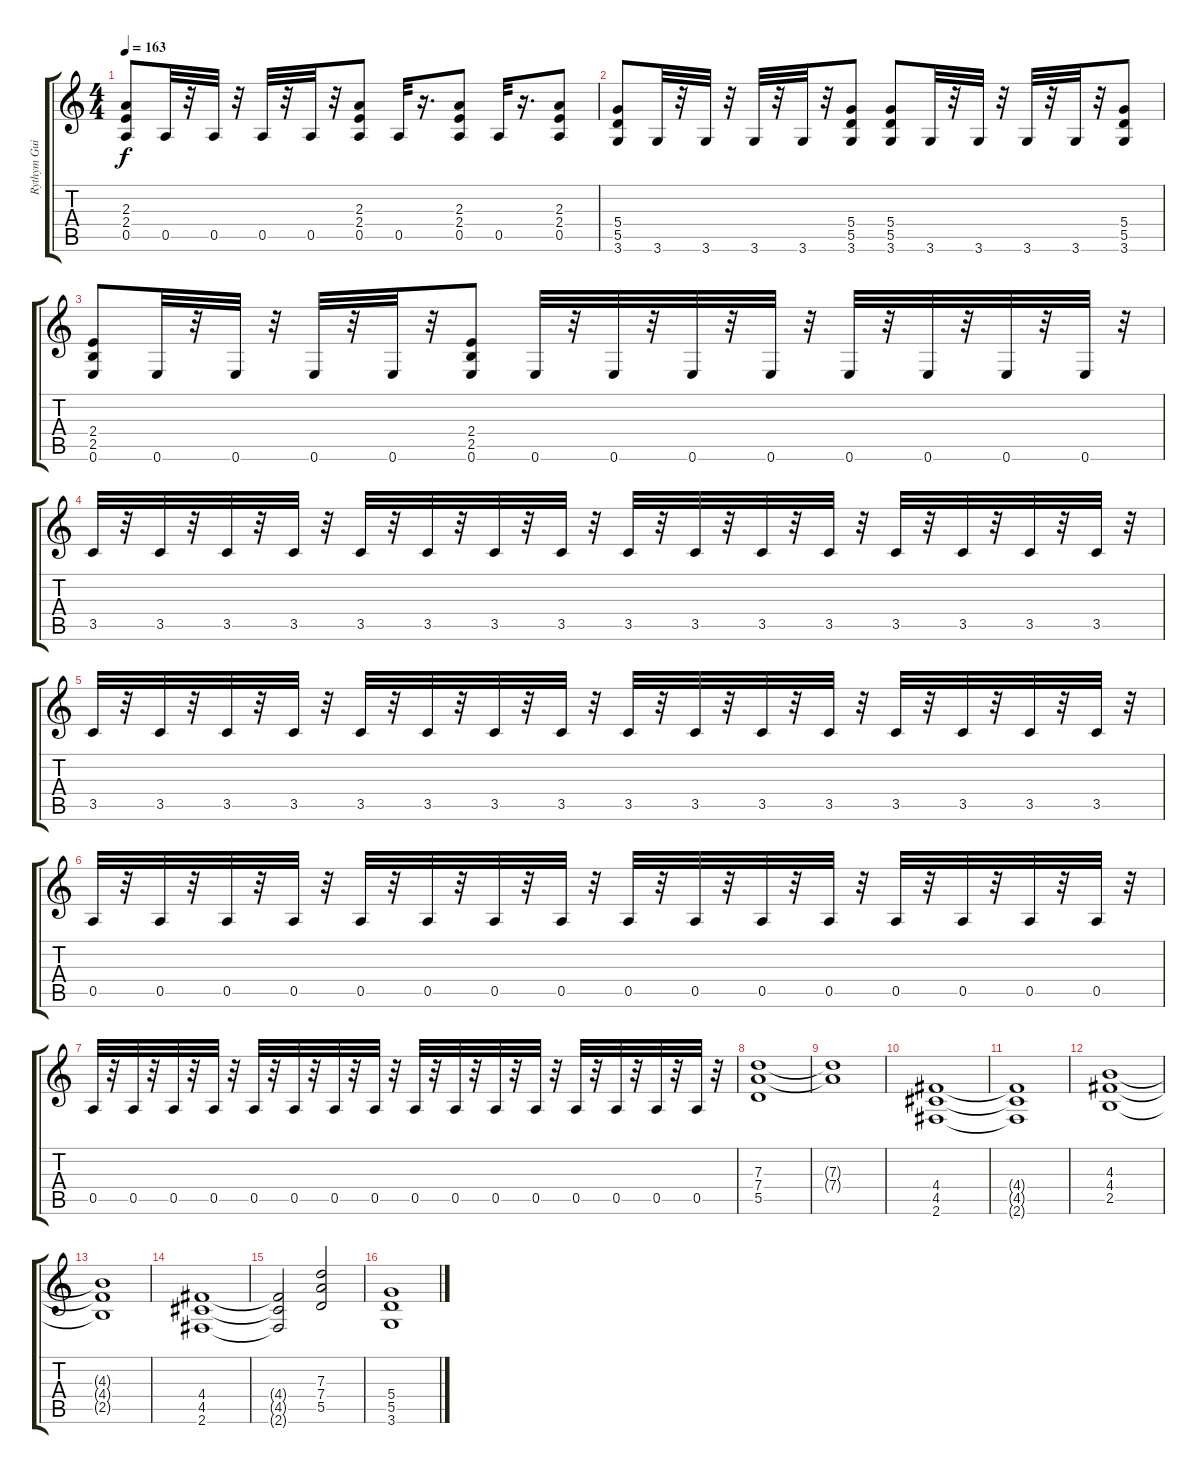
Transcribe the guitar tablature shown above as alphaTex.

\track ("Rythym Guitar" "Rythym Gui") {instrument distortionguitar}
\staff {score tabs}
\tuning (E4 B3 G3 D3 A2 E2) {hide}
\ts (4 4)
\tempo 163
\clef g2
\ks c
(2.3 2.4 0.5).8{dy f} 0.5.32 r.32 0.5.32 r.32 0.5.32 r.32 0.5.32 r.32 (2.3 2.4 0.5).8 0.5.32 r.16{d} (2.3 2.4 0.5).8 0.5.32 r.16{d} (2.3 2.4 0.5).8 |
(5.4 5.5 3.6).8 3.6.32 r.32 3.6.32 r.32 3.6.32 r.32 3.6.32 r.32 (5.4 5.5 3.6).8 (5.4 5.5 3.6).8 3.6.32 r.32 3.6.32 r.32 3.6.32 r.32 3.6.32 r.32 (5.4 5.5 3.6).8 |
(2.4 2.5 0.6).8 0.6.32 r.32 0.6.32 r.32 0.6.32 r.32 0.6.32 r.32 (2.4 2.5 0.6).8 0.6.32 r.32 0.6.32 r.32 0.6.32 r.32 0.6.32 r.32 0.6.32 r.32 0.6.32 r.32 0.6.32 r.32 0.6.32 r.32 |
3.5.32 r.32 3.5.32 r.32 3.5.32 r.32 3.5.32 r.32 3.5.32 r.32 3.5.32 r.32 3.5.32 r.32 3.5.32 r.32 3.5.32 r.32 3.5.32 r.32 3.5.32 r.32 3.5.32 r.32 3.5.32 r.32 3.5.32 r.32 3.5.32 r.32 3.5.32 r.32 |
3.5.32 r.32 3.5.32 r.32 3.5.32 r.32 3.5.32 r.32 3.5.32 r.32 3.5.32 r.32 3.5.32 r.32 3.5.32 r.32 3.5.32 r.32 3.5.32 r.32 3.5.32 r.32 3.5.32 r.32 3.5.32 r.32 3.5.32 r.32 3.5.32 r.32 3.5.32 r.32 |
0.5.32 r.32 0.5.32 r.32 0.5.32 r.32 0.5.32 r.32 0.5.32 r.32 0.5.32 r.32 0.5.32 r.32 0.5.32 r.32 0.5.32 r.32 0.5.32 r.32 0.5.32 r.32 0.5.32 r.32 0.5.32 r.32 0.5.32 r.32 0.5.32 r.32 0.5.32 r.32 |
0.5.32 r.32 0.5.32 r.32 0.5.32 r.32 0.5.32 r.32 0.5.32 r.32 0.5.32 r.32 0.5.32 r.32 0.5.32 r.32 0.5.32 r.32 0.5.32 r.32 0.5.32 r.32 0.5.32 r.32 0.5.32 r.32 0.5.32 r.32 0.5.32 r.32 0.5.32 r.32 |
(7.3 7.4 5.5).1 |
(7.3{t} 7.4{t}).1 |
(4.4 4.5 2.6).1 |
(4.4{t} 4.5{t} 2.6{t}).1 |
(4.3 4.4 2.5).1 |
(4.3{t} 4.4{t} 2.5{t}).1 |
(4.4 4.5 2.6).1 |
(4.4{t} 4.5{t} 2.6{t}).2 (7.3 7.4 5.5).2 |
(5.4 5.5 3.6).1
